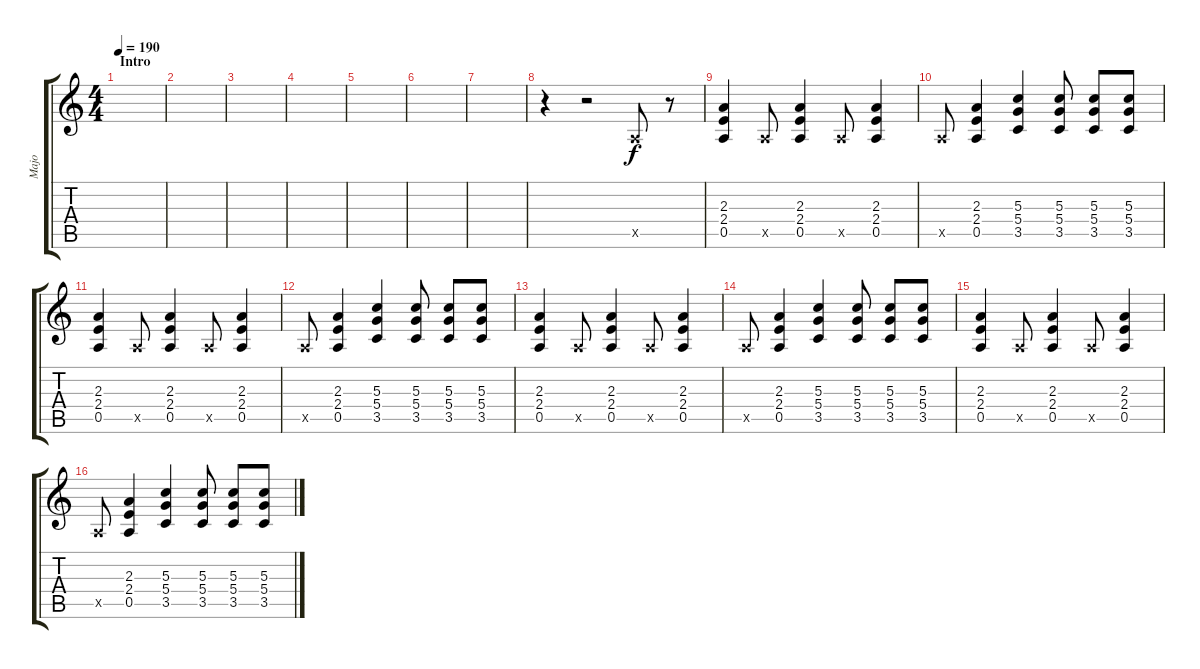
\track ("Majo" "Majo") {instrument electricguitarclean}
\staff {score tabs}
\tuning (E4 B3 G3 D3 A2 E2) {hide}
\ts (4 4)
\section ("" "Intro")
\tempo 190
\clef g2
\ks c
|
|
|
|
|
|
|
r.4 r.2 0.5{x}.8 r.8 |
(2.3 2.4 0.5).4 0.5{x}.8 (2.3 2.4 0.5).4 0.5{x}.8 (2.3 2.4 0.5).4 |
0.5{x}.8 (2.3 2.4 0.5).4 (5.3 5.4 3.5).4 (5.3 5.4 3.5).8 (5.3 5.4 3.5).8 (5.3 5.4 3.5).8 |
(2.3 2.4 0.5).4 0.5{x}.8 (2.3 2.4 0.5).4 0.5{x}.8 (2.3 2.4 0.5).4 |
0.5{x}.8 (2.3 2.4 0.5).4 (5.3 5.4 3.5).4 (5.3 5.4 3.5).8 (5.3 5.4 3.5).8 (5.3 5.4 3.5).8 |
(2.3 2.4 0.5).4 0.5{x}.8 (2.3 2.4 0.5).4 0.5{x}.8 (2.3 2.4 0.5).4 |
0.5{x}.8 (2.3 2.4 0.5).4 (5.3 5.4 3.5).4 (5.3 5.4 3.5).8 (5.3 5.4 3.5).8 (5.3 5.4 3.5).8 |
(2.3 2.4 0.5).4 0.5{x}.8 (2.3 2.4 0.5).4 0.5{x}.8 (2.3 2.4 0.5).4 |
0.5{x}.8 (2.3 2.4 0.5).4 (5.3 5.4 3.5).4 (5.3 5.4 3.5).8 (5.3 5.4 3.5).8 (5.3 5.4 3.5).8
